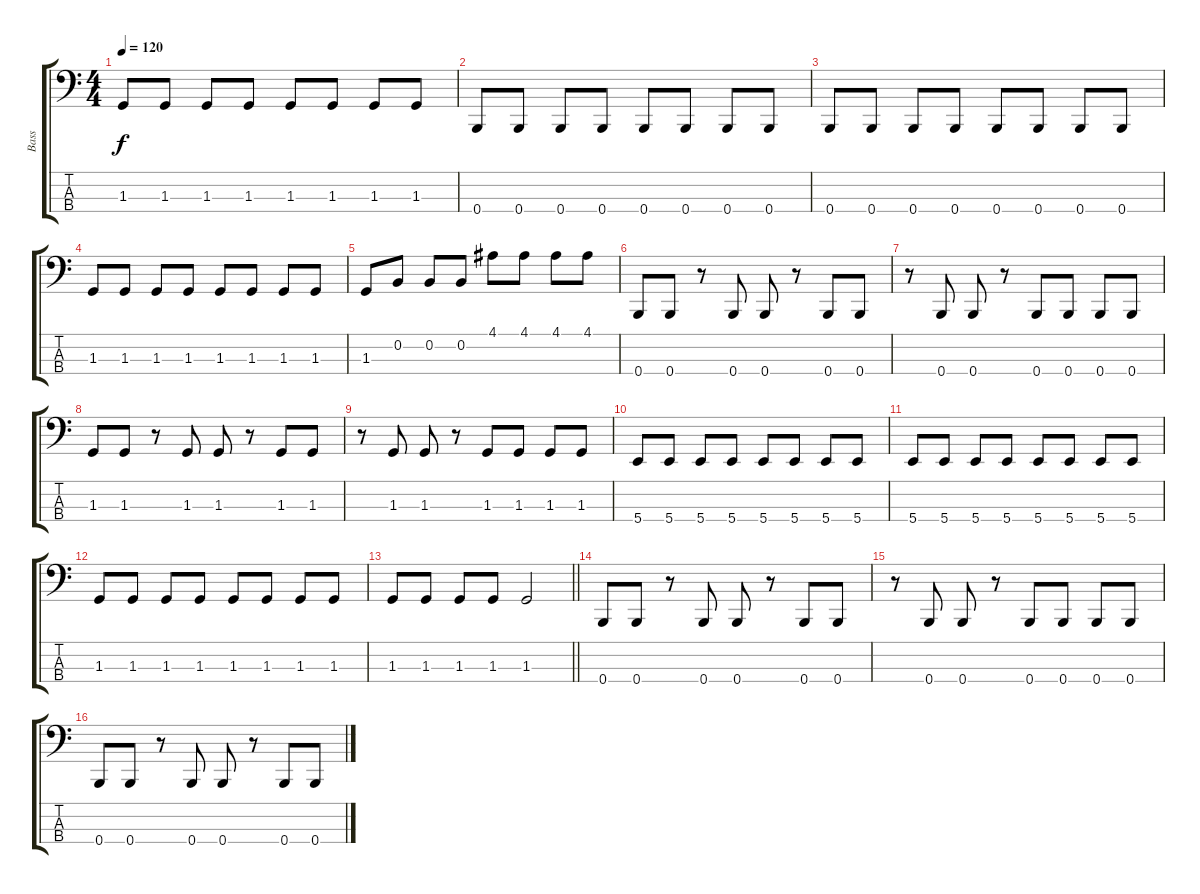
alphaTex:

\track ("Bass" "Bass") {instrument electricbassfinger}
\staff {score tabs}
\tuning (Gb2 B1 Gb1 B0) {hide}
\ts (4 4)
\tempo 120
\clef f4
\ks c
1.3.8{dy f} 1.3.8 1.3.8 1.3.8 1.3.8 1.3.8 1.3.8 1.3.8 |
0.4.8 0.4.8 0.4.8 0.4.8 0.4.8 0.4.8 0.4.8 0.4.8 |
0.4.8 0.4.8 0.4.8 0.4.8 0.4.8 0.4.8 0.4.8 0.4.8 |
1.3.8 1.3.8 1.3.8 1.3.8 1.3.8 1.3.8 1.3.8 1.3.8 |
1.3.8 0.2.8 0.2.8 0.2.8 4.1.8 4.1.8 4.1.8 4.1.8 |
0.4.8 0.4.8 r.8 0.4.8 0.4.8 r.8 0.4.8 0.4.8 |
r.8 0.4.8 0.4.8 r.8 0.4.8 0.4.8 0.4.8 0.4.8 |
1.3.8 1.3.8 r.8 1.3.8 1.3.8 r.8 1.3.8 1.3.8 |
r.8 1.3.8 1.3.8 r.8 1.3.8 1.3.8 1.3.8 1.3.8 |
5.4.8 5.4.8 5.4.8 5.4.8 5.4.8 5.4.8 5.4.8 5.4.8 |
5.4.8 5.4.8 5.4.8 5.4.8 5.4.8 5.4.8 5.4.8 5.4.8 |
1.3.8 1.3.8 1.3.8 1.3.8 1.3.8 1.3.8 1.3.8 1.3.8 |
\barLineRight lightlight
1.3.8 1.3.8 1.3.8 1.3.8 1.3.2 |
0.4.8{volume 11} 0.4.8 r.8 0.4.8 0.4.8 r.8 0.4.8 0.4.8 |
r.8 0.4.8 0.4.8 r.8 0.4.8 0.4.8 0.4.8 0.4.8 |
0.4.8 0.4.8 r.8 0.4.8 0.4.8 r.8 0.4.8 0.4.8
